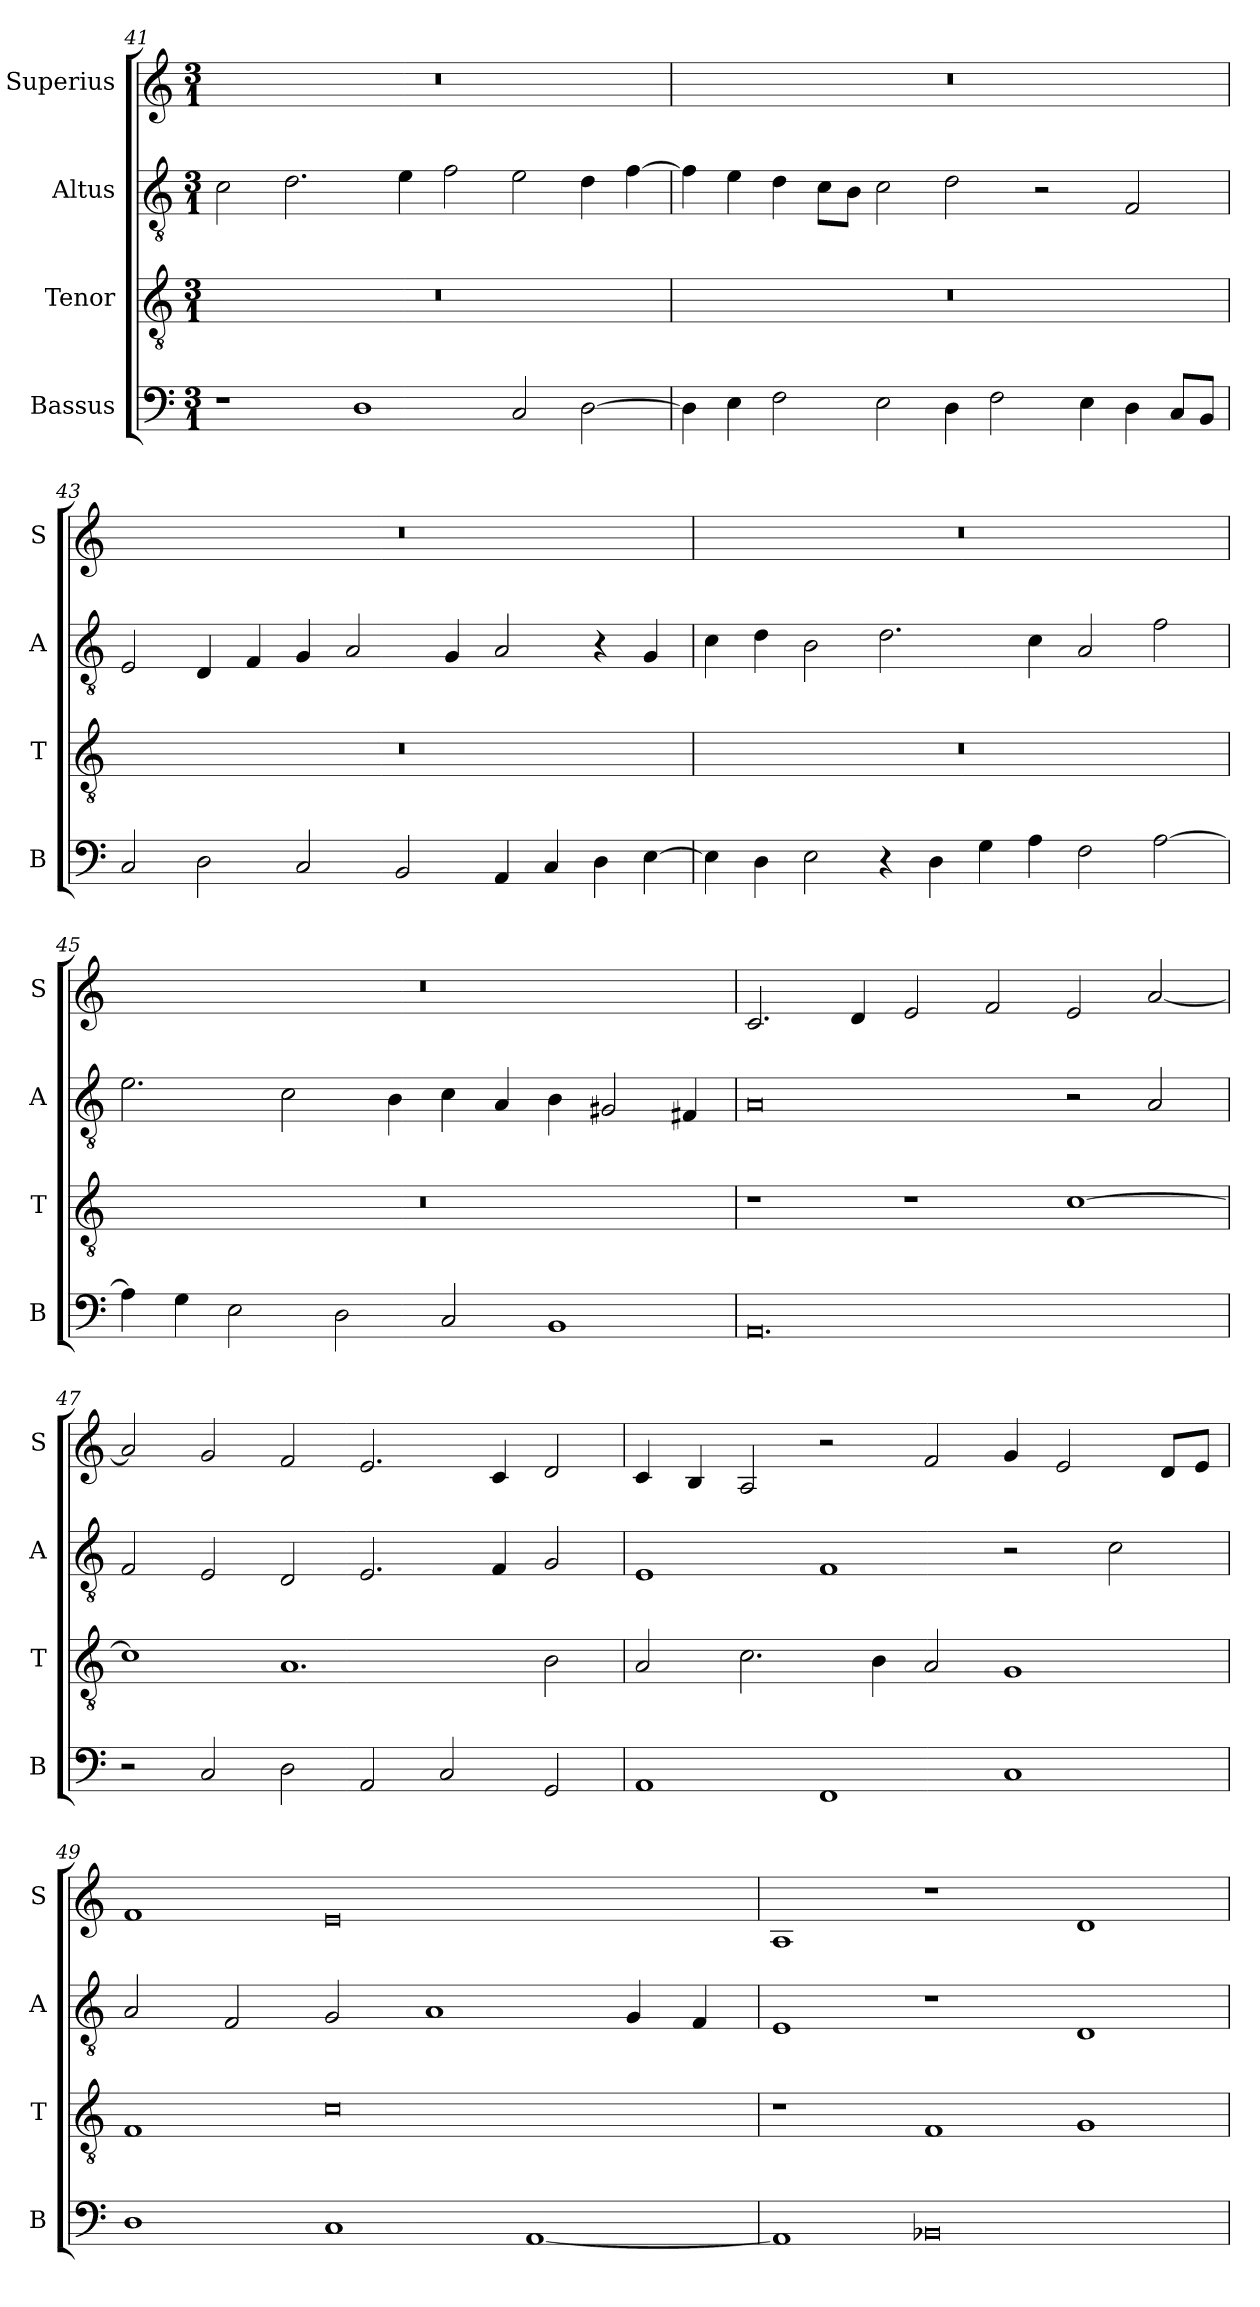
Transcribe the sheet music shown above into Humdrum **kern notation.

**kern	**kern	**kern	**kern
*part4	*part3	*part2	*part1
*staff4	*staff3	*staff2	*staff1
*I"Bassus	*I"Tenor	*I"Altus	*I"Superius
*I'B	*I'T	*I'A	*I'S
*clefF4	*clefGv2	*clefGv2	*clefG2
*k[]	*k[]	*k[]	*k[]
*M3/1	*M3/1	*M3/1	*M3/1
=41	=41	=41	=41
1r	0.r	2c\	0.r
.	.	2.d\	.
1D	.	.	.
.	.	4e\	.
.	.	2f\	.
2C/	.	2e\	.
[2D\	.	4d\	.
.	.	[4f\	.
=42	=42	=42	=42
4D\]	0.r	4f\]	0.r
4E\	.	4e\	.
2F\	.	4d\	.
.	.	8c\L	.
.	.	8B\J	.
2E\	.	2c\	.
4D\	.	2d\	.
2F\	.	.	.
.	.	2r	.
4E\	.	.	.
4D\	.	2F/	.
8C/L	.	.	.
8BB/J	.	.	.
=43	=43	=43	=43
2C/	0.r	2E/	0.r
2D\	.	4D/	.
.	.	4F/	.
2C/	.	4G/	.
.	.	2A/	.
2BB/	.	.	.
.	.	4G/	.
4AA/	.	2A/	.
4C/	.	.	.
4D\	.	4r	.
[4E\	.	4G/	.
=44	=44	=44	=44
4E\]	0.r	4c\	0.r
4D\	.	4d\	.
2E\	.	2B\	.
4r	.	2.d\	.
4D\	.	.	.
4G\	.	.	.
4A\	.	4c\	.
2F\	.	2A/	.
[2A\	.	2f\	.
=45	=45	=45	=45
4A\]	0.r	2.e\	0.r
4G\	.	.	.
2E\	.	.	.
.	.	2c\	.
2D\	.	.	.
.	.	4B\	.
2C/	.	4c\	.
.	.	4A/	.
1BB	.	4B\	.
.	.	2G#X/	.
.	.	4F#X/	.
=46	=46	=46	=46
0.AA	1r	0A	2.c/
.	.	.	4d/
.	1r	.	2e/
.	.	.	2f/
.	[1c	2r	2e/
.	.	2A/	[2a/
=47	=47	=47	=47
2r	1c]	2F/	2a/]
2C/	.	2E/	2g/
2D\	1.A	2D/	2f/
2AA/	.	2.E/	2.e/
2C/	.	.	.
.	.	4F/	4c/
2GG/	2B\	2G/	2d/
=48	=48	=48	=48
1AA	2A/	1E	4c/
.	.	.	4B/
.	2.c\	.	2A/
1FF	.	1F	2r
.	4B\	.	.
.	2A/	.	2f/
1C	1G	2r	4g/
.	.	.	2e/
.	.	2c\	.
.	.	.	8d/L
.	.	.	8e/J
=49	=49	=49	=49
1D	1F	2A/	1f
.	.	2F/	.
1C	0c	2G/	0e
.	.	1A	.
[1AA	.	.	.
.	.	4G/	.
.	.	4F/	.
=50	=50	=50	=50
1AA]	1r	1E	1A
0BB-X	1F	1r	1r
.	1G	1D	1d
=	=	=	=
*-	*-	*-	*-
